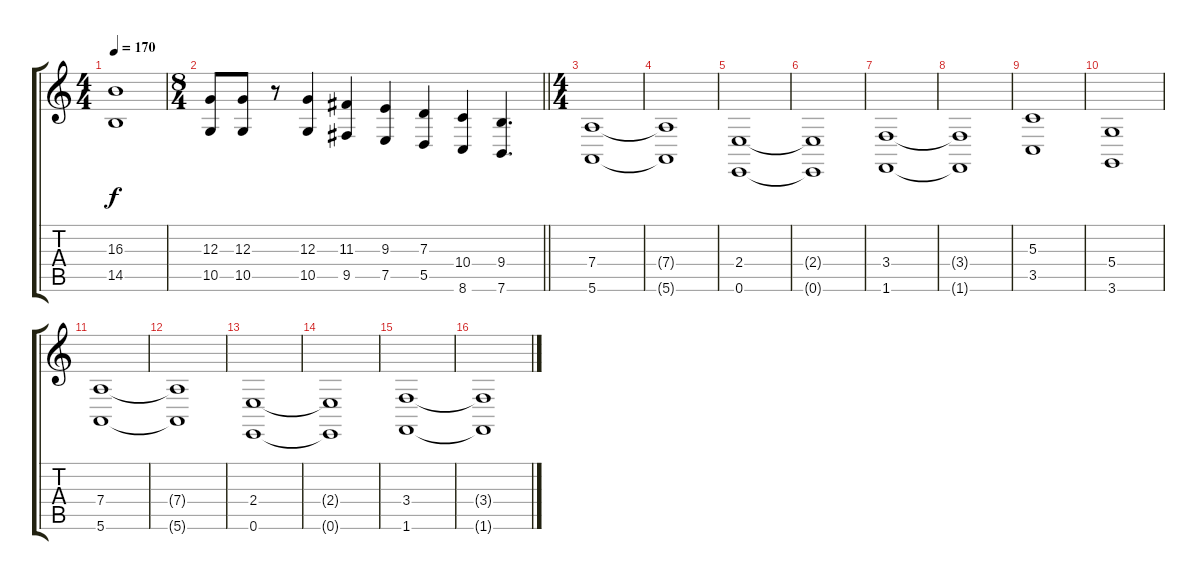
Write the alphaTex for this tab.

\track "" {instrument stringensemble1}
\staff {score tabs}
\tuning (E4 B3 G3 D3 A2 E2) {hide}
\ts (4 4)
\tempo 170
\clef g2
\ks c
(16.3{t} 14.5{t}).1{dy f} |
\ts (8 4)
\barLineRight lightlight
(12.3 10.5).8 (12.3 10.5).8 r.8 (12.3 10.5).4 (11.3 9.5).4 (9.3 7.5).4 (7.3 5.5).4 (10.4 8.6).4 (9.4 7.6).4{d} |
\ts (4 4)
\section ("" "")
(7.4 5.6).1{volume 13} |
(7.4{t} 5.6{t}).1 |
(2.4 0.6).1 |
(2.4{t} 0.6{t}).1 |
(3.4 1.6).1 |
(3.4{t} 1.6{t}).1 |
(5.3 3.5).1 |
(5.4 3.6).1 |
(7.4 5.6).1{volume 13} |
(7.4{t} 5.6{t}).1 |
(2.4 0.6).1 |
(2.4{t} 0.6{t}).1 |
(3.4 1.6).1 |
(3.4{t} 1.6{t}).1
